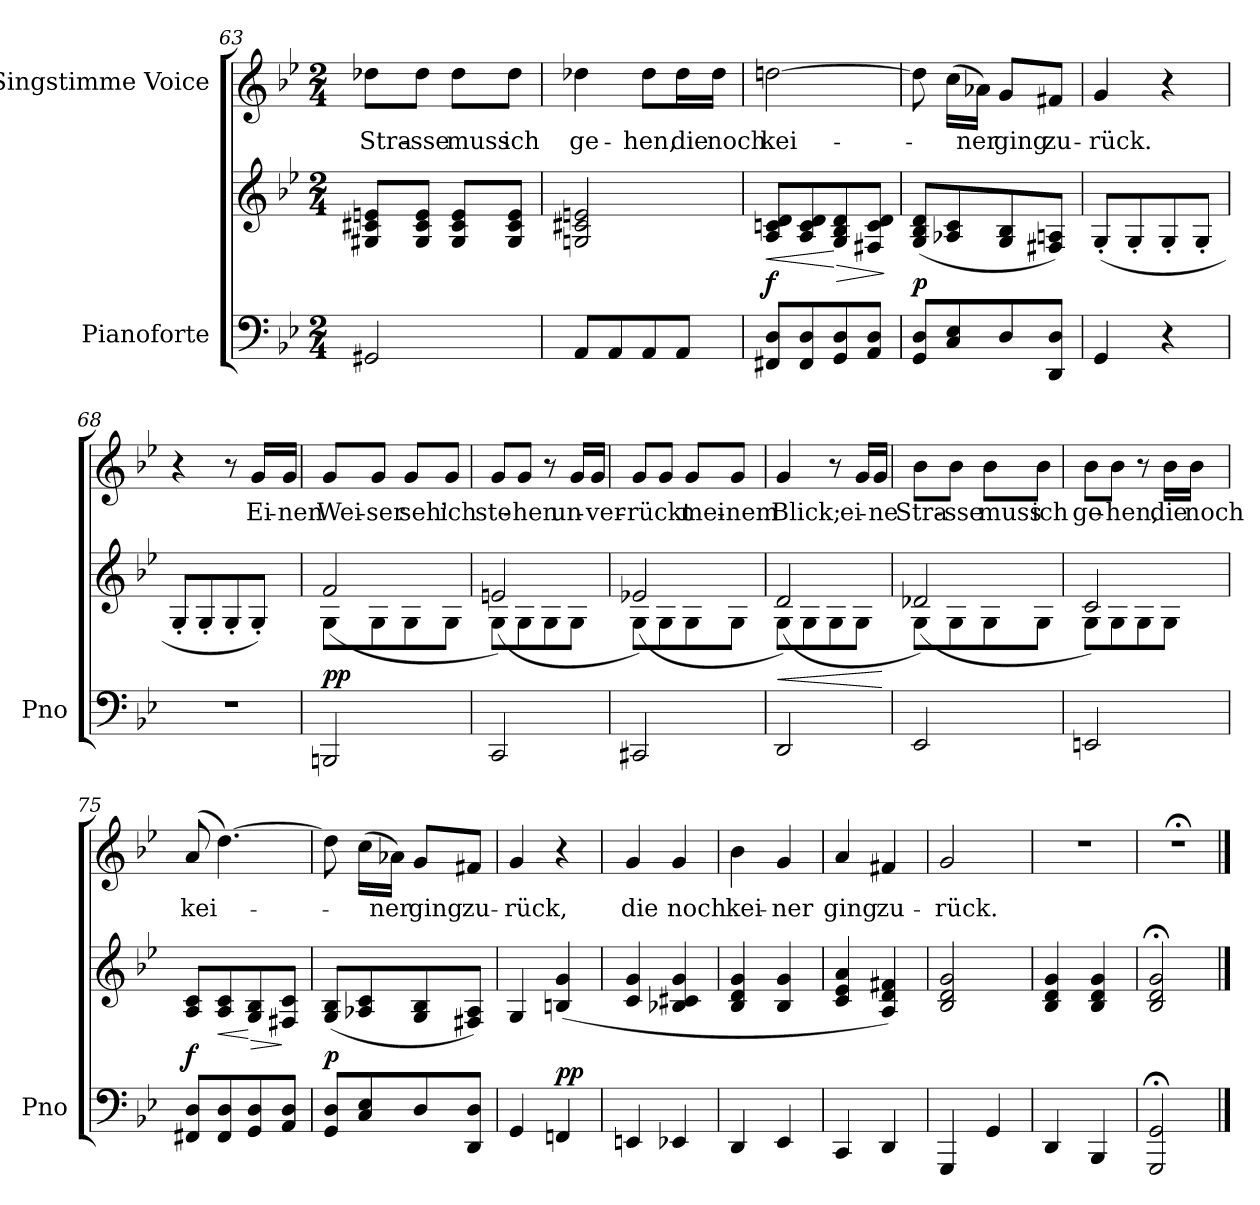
**kern	**kern	**dynam	**kern	**text
*part2	*part2	*part2	*part1	*part1
*staff3	*staff2	*staff2/3	*staff1	*staff1
*I"Pianoforte	*	*	*I"Singstimme Voice	*
*I'Pno	*	*	*	*
!!LO:LB:g=z
*clefF4	*clefG2	*	*clefG2	*
*k[b-e-]	*k[b-e-]	*	*k[b-e-]	*
*M2/4	*M2/4	*	*M2/4	*
=63	=63	=63	=63	=63
!	!	!	!	!LO:LY:b
2GG#X/	8G#X/ 8c#X/ 8en/L	.	8dd-X\L	Stra-
!	!	!	!	!LO:LY:b
.	8G#/ 8c#/ 8e/J	.	8dd-\J	-sse
!	!	!	!	!LO:LY:b
.	8G#/ 8c#/ 8e/L	.	8dd-\L	muss
!	!	!	!	!LO:LY:b
.	8G#/ 8c#/ 8e/J	.	8dd-\J	ich
=64	=64	=64	=64	=64
!	!	!	!	!LO:LY:b
8AA/L	2Gn/ 2c#X/ 2en/	.	4dd-X\	ge-
8AA/	.	.	.	.
!	!	!	!	!LO:LY:b
8AA/	.	.	8dd-\L	-hen,
!	!	!	!	!LO:LY:b
8AA/J	.	.	16dd-\L	die
!	!	!	!	!LO:LY:b
.	.	.	16dd-\JJ	noch
=65	=65	=65	=65	=65
!	!	!LO:HP:b	!	!LO:LY:b
!	!	!LO:DY:n=1:a=2	!	!
8FF#X/ 8D/L	8A/ 8cn/ 8d/L	< f	[2ddn\	-kei-
8FF#/ 8D/	8A/ 8c/ 8d/	.	.	.
!	!	!LO:HP:n=1:b	!	!
8GG/ 8D/	8G/ 8B-/ 8d/	[ >	.	.
8AA/ 8D/J	8F#X/ 8c/ 8d/J	.	.	.
.	.	]	.	.
=66	=66	=66	=66	=66
!	!	!LO:DY:a=2	!	!
8GG/ 8D/L	(<8G/ 8B-/ 8d/L	p	8dd\]	.
8C/ 8E-/	8A-X/ 8c/	.	(>16cc\LL	.
!	!	!	!	!LO:LY:b
.	.	.	16a-X\JJ)	-ner
!	!	!	!	!LO:LY:b
8D/	8G/ 8B-/	.	8g/L	ging
!	!	!	!	!LO:LY:b
8DD/ 8D/J	8F#X/ 8An/J)	.	8f#X/J	zu-
=67	=67	=67	=67	=67
!	!	!	!	!LO:LY:b
4GG/	(>8G'/L	.	4g/	-rück.
.	8G'/	.	.	.
4r	8G'/	.	4r	.
.	8G'/J	.	.	.
!!LO:PB:g=z
=68	=68	=68	=68	=68
2r	8G'/L	.	4r	.
.	8G'/	.	.	.
.	8G'/	.	8r	.
!	!	!	!	!LO:LY:b
.	8G'/J)	.	16g/LL	Ei-
!	!	!	!	!LO:LY:b
.	.	.	16g/JJ	-nen
=69	=69	=69	=69	=69
*	*^	*	*	*
!	!	!	!LO:DY:a=2	!	!LO:LY:b
2BBBn/	8G\L	(>2f/	pp	8g/L	Wei-
!	!	!	!	!	!LO:LY:b
.	8G\	.	.	8g/J	-ser
!	!	!	!	!	!LO:LY:b
.	8G\	.	.	8g/L	seh'
!	!	!	!	!	!LO:LY:b
.	8G\J	.	.	8g/J	ich
=70	=70	=70	=70	=70	=70
!	!	!	!	!	!LO:LY:b
2CC/	8G\L	(>2en/)	.	8g/L	ste-
!	!	!	!	!	!LO:LY:b
.	8G\	.	.	8g/J	-hen
.	8G\	.	.	8r	.
!	!	!	!	!	!LO:LY:b
.	8G\J	.	.	16g/LL	un-
!	!	!	!	!	!LO:LY:b
.	.	.	.	16g/JJ	-ver-
=71	=71	=71	=71	=71	=71
!	!	!	!	!	!LO:LY:b
2CC#X/	8G\L	(>2e-X/)	.	8g/L	-rückt
.	8G\	.	.	8g/J	.
!	!	!	!	!	!LO:LY:b
.	8G\	.	.	8g/L	mei-
!	!	!	!	!	!LO:LY:b
.	8G\J	.	.	8g/J	-nem
=72	=72	=72	=72	=72	=72
!	!	!	!LO:HP:b	!	!LO:LY:b
2DD/	8G\L	(>2d/)	<	4g/	Blick;
.	8G\	.	.	.	.
.	8G\	.	.	8r	.
!	!	!	!	!	!LO:LY:b
.	8G\J	.	.	16g/LL	ei-
!	!	!	!	!	!LO:LY:b
.	.	.	.	16g/JJ	-ne
*	*v	*v	*	*	*
.	.	[	.	.
!!LO:LB:g=z
=73	=73	=73	=73	=73
*	*^	*	*	*
!	!	!	!	!	!LO:LY:b
2EE-/	8G\L	(>2d-X/)	.	8b-\L	Stra-
!	!	!	!	!	!LO:LY:b
.	8G\	.	.	8b-\J	-sse
!	!	!	!	!	!LO:LY:b
.	8G\	.	.	8b-\L	muss
!	!	!	!	!	!LO:LY:b
.	8G\J	.	.	8b-\J	ich
!!LO:LB:g=z
=74	=74	=74	=74	=74	=74
!	!	!	!	!	!LO:LY:b
2EEn/	8G\L	2c/)	.	8b-\L	ge-
!	!	!	!	!	!LO:LY:b
.	8G\	.	.	8b-\J	-hen,
.	8G\	.	.	8r	.
!	!	!	!	!	!LO:LY:b
.	8G\J	.	.	16b-\LL	die
!	!	!	!	!	!LO:LY:b
.	.	.	.	16b-\JJ	noch
*	*v	*v	*	*	*
=75	=75	=75	=75	=75
!	!	!LO:DY:a=2	!	!LO:LY:b
8FF#X/ 8D/L	8A/ 8c/L	f	(>8a/	-kei-
!	!	!LO:HP:b	!	!
8FF#/ 8D/	8A/ 8c/	<	[4.dd\)	.
!	!	!LO:HP:n=1:b	!	!
8GG/ 8D/	8G/ 8B-/	[ >	.	.
8AA/ 8D/J	8F#X/ 8c/J	]	.	.
=76	=76	=76	=76	=76
!	!	!LO:DY:a=2	!	!
8GG/ 8D/L	(<8G/ 8B-/L	p	8dd\]	.
8C/ 8E-/	8A-X/ 8c/	.	(>16cc\LL	.
!	!	!	!	!LO:LY:b
.	.	.	16a-X\JJ)	-ner
!	!	!	!	!LO:LY:b
8D/	8G/ 8B-/	.	8g/L	ging
!	!	!	!	!LO:LY:b
8DD/ 8D/J	8F#X/ 8A-/J)	.	8f#X/J	zu-
=77	=77	=77	=77	=77
!	!	!	!	!LO:LY:b
4GG/	4G/	.	4g/	-rück,
*	*	*	*MM30	*
!	!	!LO:DY:a=2	!	!
4FFn/	(>4Bn/ 4g/	pp	4r	.
=78	=78	=78	=78	=78
!	!	!	!	!LO:LY:b
4EEn/	4c/ 4g/	.	4g/	die
!	!	!	!	!LO:LY:b
4EE-X/	4B-X/ 4c#X/ 4g/	.	4g/	noch
=79	=79	=79	=79	=79
!	!	!	!	!LO:LY:b
4DD/	4B-/ 4d/ 4g/	.	4b-\	kei-
!	!	!	!	!LO:LY:b
4EE-/	4B-/ 4g/	.	4g/	-ner
=80	=80	=80	=80	=80
!	!	!	!	!LO:LY:b
4CC/	4c/ 4e-/ 4a/	.	4a/	ging
!	!	!	!	!LO:LY:b
4DD/	4A/ 4d/ 4f#X/)	.	4f#X/	zu-
=81	=81	=81	=81	=81
!	!	!	!	!LO:LY:b
4GGG/	2B-/ 2d/ 2g/	.	2g/	-rück.
4GG/	.	.	.	.
!!LO:LB:g=z
=82	=82	=82	=82	=82
4DD/	4B-/ 4d/ 4g/	.	2r	.
4BBB-/	4B-/ 4d/ 4g/	.	.	.
=83	=83	=83	=83	=83
2GGG/;< 2GG/;<	2B-/;< 2d/;< 2g/;<	.	2r;<	.
==	==	==	==	==
*-	*-	*-	*-	*-
